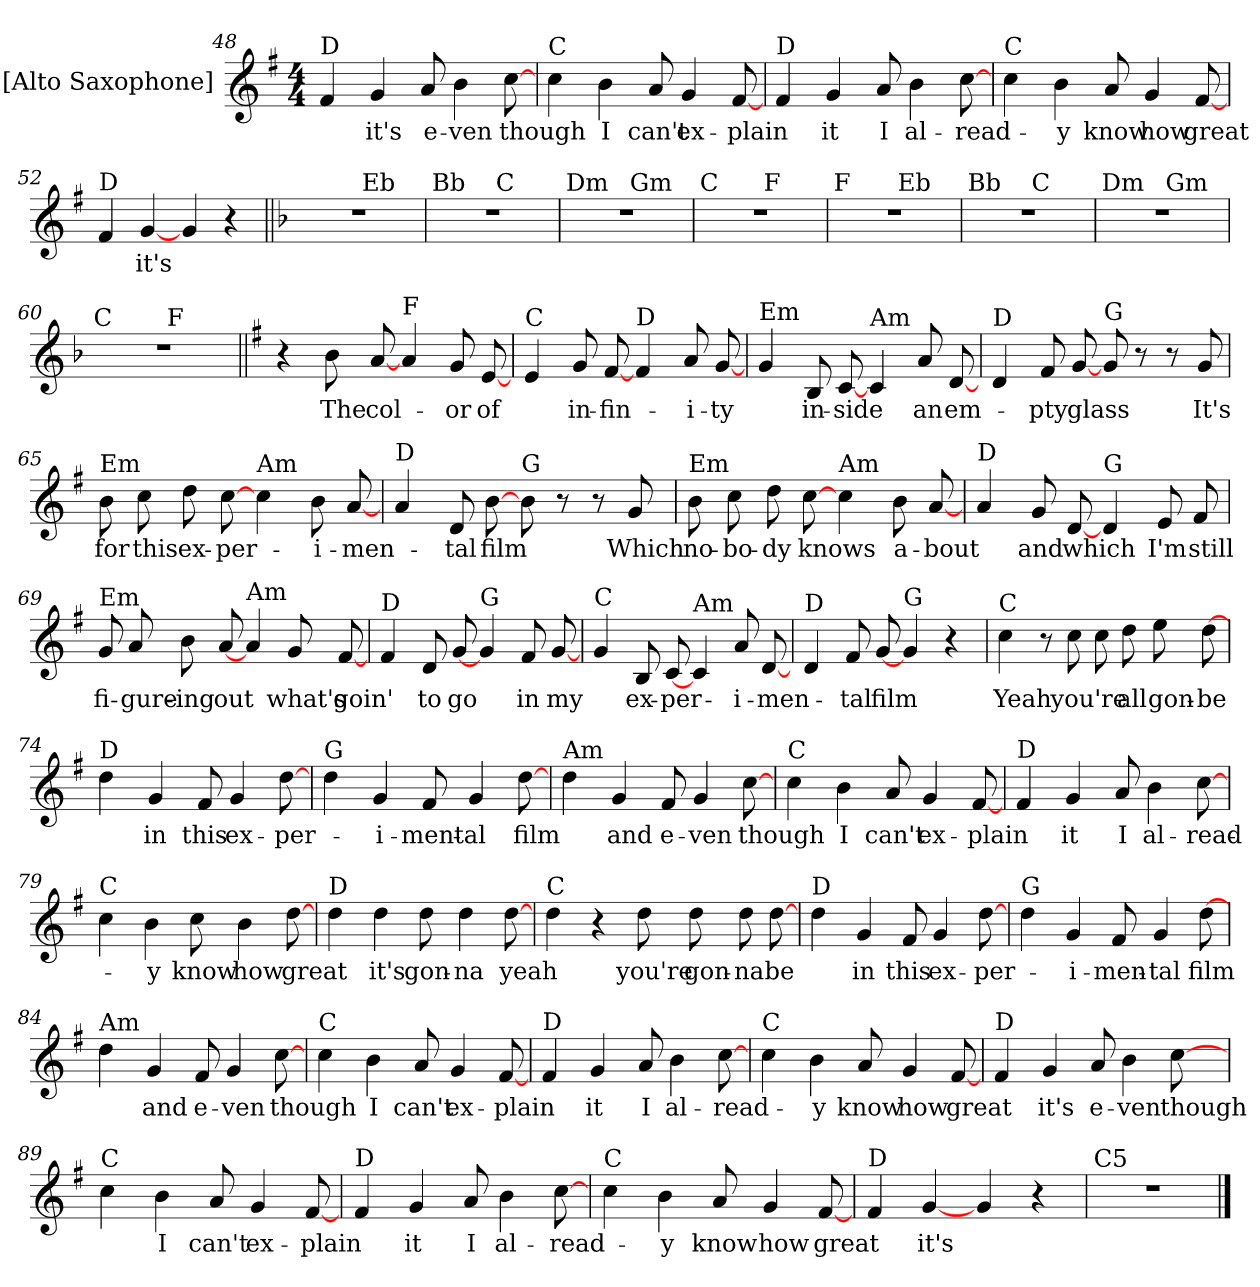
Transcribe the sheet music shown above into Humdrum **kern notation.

**kern	**text
*part1	*part1
*staff1	*staff1
*I"[Alto Saxophone]	*
*clefG2	*
*k[f#]	*
*G:	*
*M4/4	*
=48	=48
!LO:TX:a:t=D	!
4f#	.
4g	-it's
8aL	-e-
4b	-ven
[8cc	-though
=49	=49
!LO:TX:a:t=C	!
4cc	.
4b	-I
8aL	-can't
4g	-ex-
[8f#	-plain
=50	=50
!LO:TX:a:t=D	!
4f#	.
4g	-it
8aL	-I
4b	-al-
[8cc	-read-
=51	=51
!LO:TX:a:t=C	!
4cc	.
4b	-y
8aL	-know
4g	-how
[8f#	-great
=52	=52
!LO:TX:a:t=D	!
4f#	.
[4g	-it's
4g	.
4r	.
=53||	=53||
*k[b-]	*
*F:	*
!LO:TX:a:t=F	!
*^	*
1r	2ryy	.
!	!LO:TX:a:t=Eb	!
.	2ryy	.
=54	=54	=54
!LO:TX:a:t=Bb	!	!
1r	2ryy	.
!	!LO:TX:a:t=C	!
.	2ryy	.
=55	=55	=55
!LO:TX:a:t=Dm	!	!
1r	2ryy	.
!	!LO:TX:a:t=Gm	!
.	2ryy	.
=56	=56	=56
!LO:TX:a:t=C	!	!
1r	2ryy	.
!	!LO:TX:a:t=F	!
.	2ryy	.
=57	=57	=57
!LO:TX:a:t=F	!	!
1r	2ryy	.
!	!LO:TX:a:t=Eb	!
.	2ryy	.
=58	=58	=58
!LO:TX:a:t=Bb	!	!
1r	2ryy	.
!	!LO:TX:a:t=C	!
.	2ryy	.
=59	=59	=59
!LO:TX:a:t=Dm	!	!
1r	2ryy	.
!	!LO:TX:a:t=Gm	!
.	2ryy	.
=60	=60	=60
!LO:TX:a:t=C	!	!
1r	2ryy	.
!	!LO:TX:a:t=F	!
.	2ryy	.
*v	*v	*
=61||	=61||
*k[f#]	*
*G:	*
*^	*
!LO:TX:a:t=G	!	!
*v	*v	*
4r	.
8bL	-The
[8a	-col-
!LO:TX:a:t=F	!
4a	.
8gL	-or
[8e	-of
=62	=62
!LO:TX:a:t=C	!
4e	.
8gL	-in-
[8f#	-fin-
!LO:TX:a:t=D	!
4f#	.
8aL	-i-
[8g	-ty
=63	=63
!LO:TX:a:t=Em	!
4g	.
8BL	-in-
[8c	-side
!LO:TX:a:t=Am	!
4c	.
8aL	-an
[8d	-em-
=64	=64
!LO:TX:a:t=D	!
4d	.
8f#L	-pty
[8g	-glass
!LO:TX:a:t=G	!
8gL	.
8r	.
8r	.
8g	-It's
=65	=65
!LO:TX:a:t=Em	!
8bL	-for
8cc	-this
8dd	-ex-
[8cc	-per-
!LO:TX:a:t=Am	!
4cc	.
8bL	-i-
[8a	-men-
=66	=66
!LO:TX:a:t=D	!
4a	.
8dL	-tal
[8b	-film
!LO:TX:a:t=G	!
8bL	.
8r	.
8r	.
8g	-Which
=67	=67
!LO:TX:a:t=Em	!
8bL	-no-
8cc	-bo-
8dd	-dy
[8cc	-knows
!LO:TX:a:t=Am	!
4cc	.
8bL	-a-
[8a	-bout
=68	=68
!LO:TX:a:t=D	!
4a	.
8gL	-and
[8d	-which
!LO:TX:a:t=G	!
4d	.
8eL	-I'm
8f#	-still
=69	=69
!LO:TX:a:t=Em	!
8gL	-fi-
8a	-gure-
8b	-ing
[8a	-out
!LO:TX:a:t=Am	!
4a	.
8gL	-what's
[8f#	-goin'
=70	=70
!LO:TX:a:t=D	!
4f#	.
8dL	-to
[8g	-go
!LO:TX:a:t=G	!
4g	.
8f#L	-in
[8g	-my
=71	=71
!LO:TX:a:t=C	!
4g	.
8BL	-ex-
[8c	-per-
!LO:TX:a:t=Am	!
4c	.
8aL	-i-
[8d	-men-
=72	=72
!LO:TX:a:t=D	!
4d	.
8f#L	-tal
[8g	-film
!LO:TX:a:t=G	!
4g	.
4r	.
=73	=73
!LO:TX:a:t=C	!
4cc	-Yeah
8r	.
8cc	-you're
8ccL	.
8dd	-all
8ee	-gon-
[8dd	-be
=74	=74
!LO:TX:a:t=D	!
4dd	.
4g	-in
8f#L	-this
4g	-ex-
[8dd	-per-
=75	=75
!LO:TX:a:t=G	!
4dd	.
4g	-i-
8f#L	-ment-
4g	-al
[8dd	-film
=76	=76
!LO:TX:a:t=Am	!
4dd	.
4g	-and
8f#L	-e-
4g	-ven
[8cc	-though
=77	=77
!LO:TX:a:t=C	!
4cc	.
4b	-I
8aL	-can't
4g	-ex-
[8f#	-plain
=78	=78
!LO:TX:a:t=D	!
4f#	.
4g	-it
8aL	-I
4b	-al-
[8cc	-read-
=79	=79
!LO:TX:a:t=C	!
4cc	.
4b	-y
8ccL	-know
4b	-how
[8dd	-great
=80	=80
!LO:TX:a:t=D	!
4dd	.
4dd	-it's
8ddL	-gon-
4dd	-na
[8dd	-yeah
=81	=81
!LO:TX:a:t=C	!
4dd	.
4r	.
8ddL	-you're
8dd	-gon-
8dd	-na
[8dd	-be
=82	=82
!LO:TX:a:t=D	!
4dd	.
4g	-in
8f#L	-this
4g	-ex-
[8dd	-per-
=83	=83
!LO:TX:a:t=G	!
4dd	.
4g	-i-
8f#L	-men-
4g	-tal
[8dd	-film
=84	=84
!LO:TX:a:t=Am	!
4dd	.
4g	-and
8f#L	-e-
4g	-ven
[8cc	-though
=85	=85
!LO:TX:a:t=C	!
4cc	.
4b	-I
8aL	-can't
4g	-ex-
[8f#	-plain
=86	=86
!LO:TX:a:t=D	!
4f#	.
4g	-it
8aL	-I
4b	-al-
[8cc	-read-
=87	=87
!LO:TX:a:t=C	!
4cc	.
4b	-y
8aL	-know
4g	-how
[8f#	-great
=88	=88
!LO:TX:a:t=D	!
4f#	.
4g	-it's
8aL	-e-
4b	-ven
[8cc	-though
=89	=89
!LO:TX:a:t=C	!
4cc	.
4b	-I
8aL	-can't
4g	-ex-
[8f#	-plain
=90	=90
!LO:TX:a:t=D	!
4f#	.
4g	-it
8aL	-I
4b	-al-
[8cc	-read-
=91	=91
!LO:TX:a:t=C	!
4cc	.
4b	-y
8aL	-know
4g	-how
[8f#	-great
=92	=92
!LO:TX:a:t=D	!
4f#	.
[4g	-it's
4g	.
4r	.
=93	=93
!LO:TX:a:t=C5	!
1r	.
==	==
*-	*-
